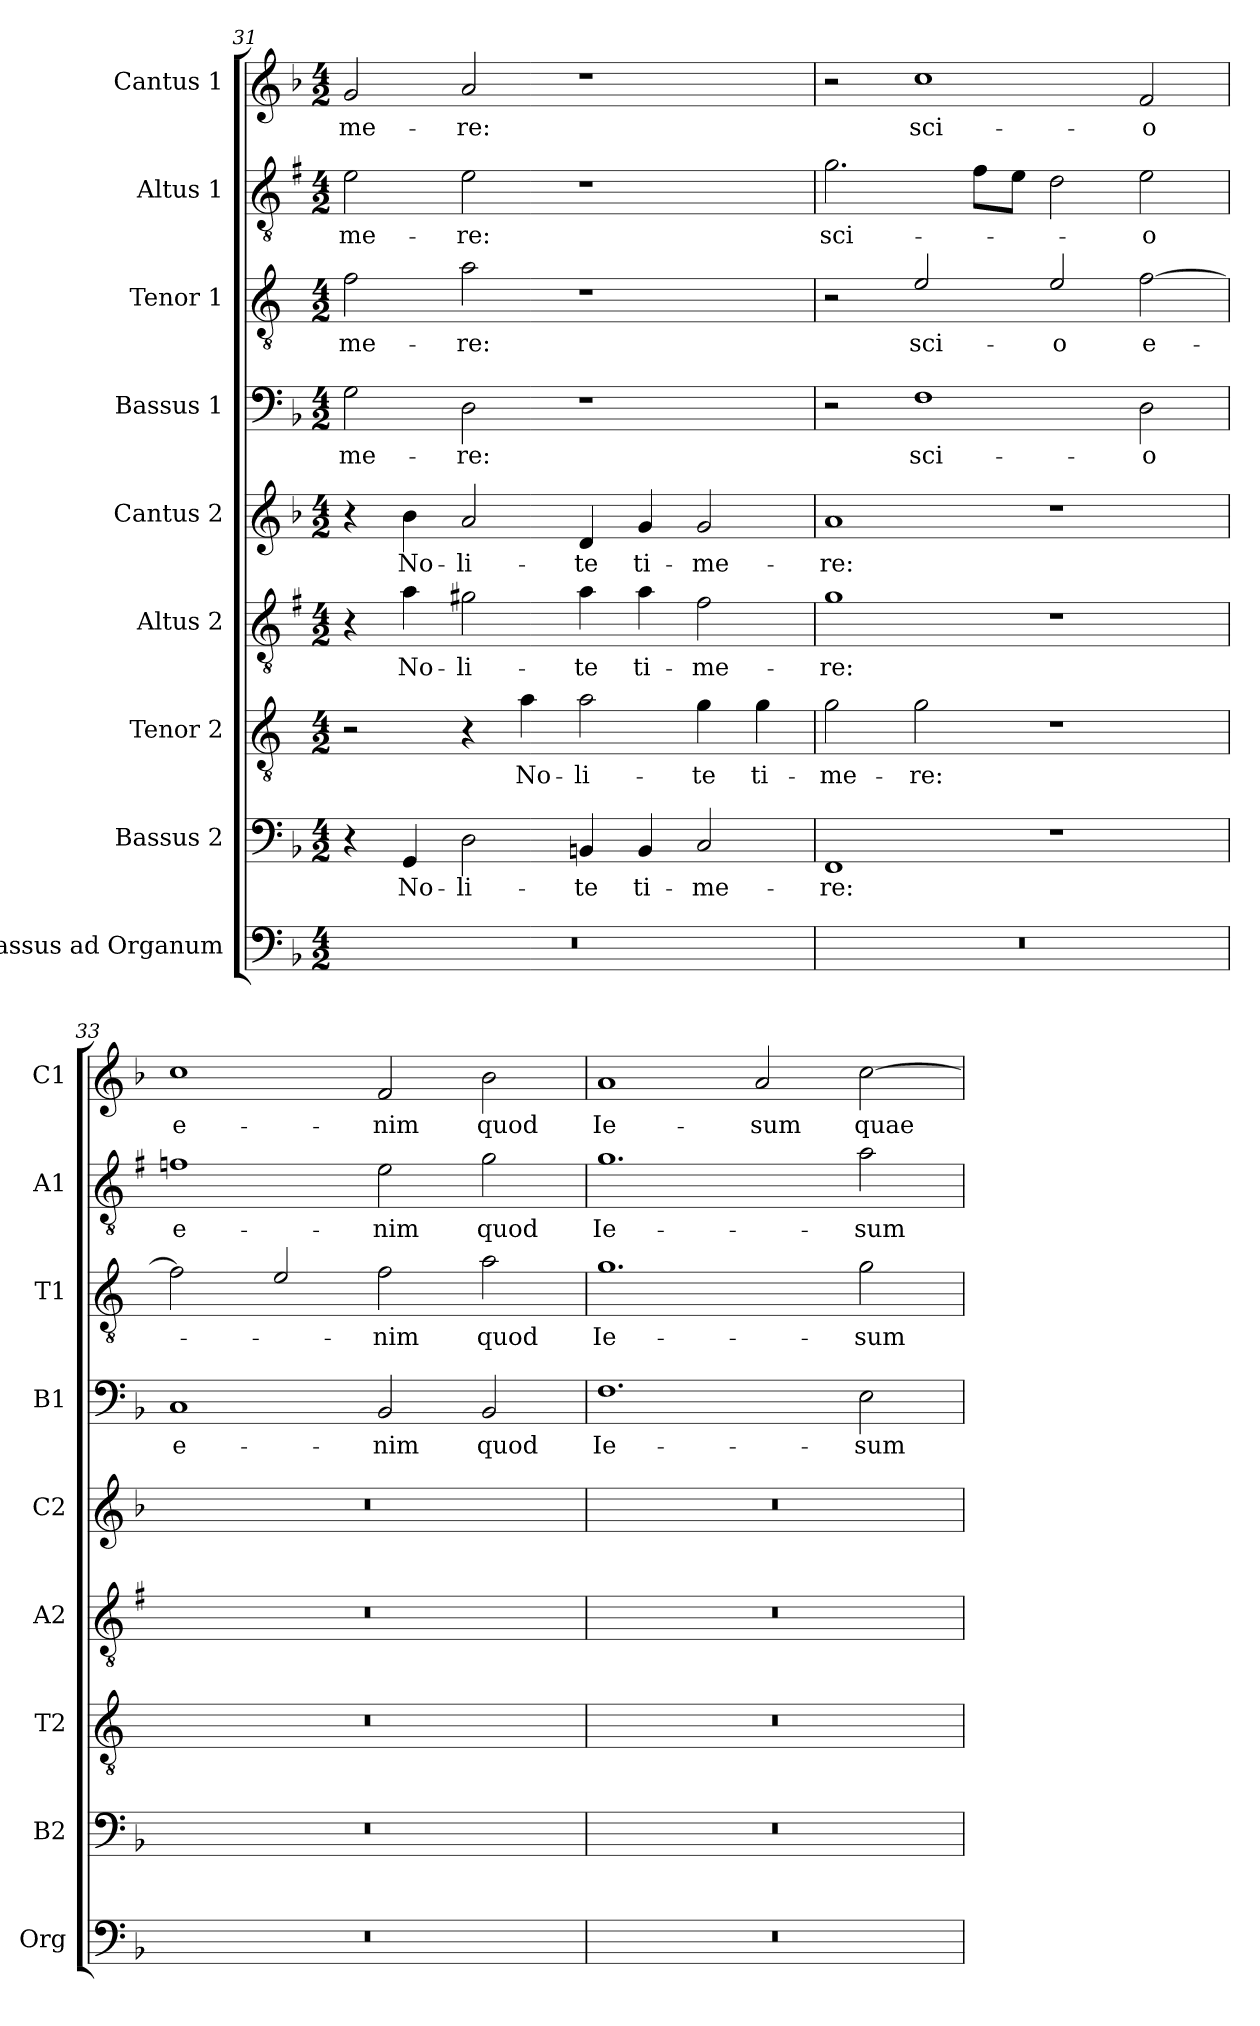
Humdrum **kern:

**kern	**kern	**text	**kern	**text	**kern	**text	**kern	**text	**kern	**text	**kern	**text	**kern	**text	**kern	**text
*part9	*part8	*part8	*part7	*part7	*part6	*part6	*part5	*part5	*part4	*part4	*part3	*part3	*part2	*part2	*part1	*part1
*staff9	*staff8	*staff8	*staff7	*staff7	*staff6	*staff6	*staff5	*staff5	*staff4	*staff4	*staff3	*staff3	*staff2	*staff2	*staff1	*staff1
*I"Bassus ad Organum	*I"Bassus 2	*	*I"Tenor 2	*	*I"Altus 2	*	*I"Cantus 2	*	*I"Bassus 1	*	*I"Tenor 1	*	*I"Altus 1	*	*I"Cantus 1	*
*I'Org	*I'B2	*	*I'T2	*	*I'A2	*	*I'C2	*	*I'B1	*	*I'T1	*	*I'A1	*	*I'C1	*
*clefF4	*clefF4	*	*clefGv2	*	*clefGv2	*	*clefG2	*	*clefF4	*	*clefGv2	*	*clefGv2	*	*clefG2	*
*	*	*	*ITrd4c7	*	*ITrd1c2	*	*	*	*	*	*ITrd4c7	*	*ITrd1c2	*	*	*
*k[b-]	*k[b-]	*	*k[b-]	*	*k[b-]	*	*k[b-]	*	*k[b-]	*	*k[b-]	*	*k[b-]	*	*k[b-]	*
*F:	*F:	*	*F:	*	*F:	*	*F:	*	*F:	*	*F:	*	*F:	*	*F:	*
*M4/2	*M4/2	*	*M4/2	*	*M4/2	*	*M4/2	*	*M4/2	*	*M4/2	*	*M4/2	*	*M4/2	*
=31	=31	=31	=31	=31	=31	=31	=31	=31	=31	=31	=31	=31	=31	=31	=31	=31
!	!	!	!	!	!	!	!	!	!	!LO:LY:b	!	!LO:LY:b	!	!LO:LY:b	!	!LO:LY:b
0r	4r	.	2r	.	4r	.	4r	.	2G\	-me-	2B-\	-me-	2d\	-me-	2g/	-me-
!	!	!LO:LY:b	!	!	!	!LO:LY:b	!	!LO:LY:b	!	!	!	!	!	!	!	!
.	4GG/	No-	.	.	4g\	No-	4b-\	No-	.	.	.	.	.	.	.	.
!	!	!LO:LY:b	!	!	!	!LO:LY:b	!	!LO:LY:b	!	!LO:LY:b	!	!LO:LY:b	!	!LO:LY:b	!	!LO:LY:b
.	2D\	-li-	4r	.	2f#X\	-li-	2a/	-li-	2D\	-re:	2d\	-re:	2d\	-re:	2a/	-re:
!	!	!	!	!LO:LY:b	!	!	!	!	!	!	!	!	!	!	!	!
.	.	.	4d\	No-	.	.	.	.	.	.	.	.	.	.	.	.
!	!	!LO:LY:b	!	!LO:LY:b	!	!LO:LY:b	!	!LO:LY:b	!	!	!	!	!	!	!	!
.	4BBn/	-te	2d\	-li-	4g\	-te	4d/	-te	1r	.	1r	.	1r	.	1r	.
!	!	!LO:LY:b	!	!	!	!LO:LY:b	!	!LO:LY:b	!	!	!	!	!	!	!	!
.	4BB/	ti-	.	.	4g\	ti-	4g/	ti-	.	.	.	.	.	.	.	.
!	!	!LO:LY:b	!	!LO:LY:b	!	!LO:LY:b	!	!LO:LY:b	!	!	!	!	!	!	!	!
.	2C/	-me-	4c\	-te	2e\	-me-	2g/	-me-	.	.	.	.	.	.	.	.
!	!	!	!	!LO:LY:b	!	!	!	!	!	!	!	!	!	!	!	!
.	.	.	4c\	ti-	.	.	.	.	.	.	.	.	.	.	.	.
!!LO:LB:g=z
=32	=32	=32	=32	=32	=32	=32	=32	=32	=32	=32	=32	=32	=32	=32	=32	=32
!	!	!LO:LY:b	!	!LO:LY:b	!	!LO:LY:b	!	!LO:LY:b	!	!	!	!	!	!LO:LY:b	!	!
0r	1FF	-re:	2c\	-me-	1f	-re:	1a	-re:	2r	.	2r	.	2.f\	sci-	2r	.
!	!	!	!	!LO:LY:b	!	!	!	!	!	!LO:LY:b	!	!LO:LY:b	!	!	!	!LO:LY:b
.	.	.	2c\	-re:	.	.	.	.	1F	sci-	2A/	sci-	.	.	1cc	sci-
.	.	.	.	.	.	.	.	.	.	.	.	.	8e\L	.	.	.
.	.	.	.	.	.	.	.	.	.	.	.	.	8d\J	.	.	.
!	!	!	!	!	!	!	!	!	!	!	!	!LO:LY:b	!	!	!	!
.	1r	.	1r	.	1r	.	1r	.	.	.	2A/	-o	2c\	.	.	.
!	!	!	!	!	!	!	!	!	!	!LO:LY:b	!	!LO:LY:b	!	!LO:LY:b	!	!LO:LY:b
.	.	.	.	.	.	.	.	.	2D\	-o	[2B-\	e-	2d\	-o	2f/	-o
=33	=33	=33	=33	=33	=33	=33	=33	=33	=33	=33	=33	=33	=33	=33	=33	=33
!	!	!	!	!	!	!	!	!	!	!LO:LY:b	!	!	!	!LO:LY:b	!	!LO:LY:b
0r	0r	.	0r	.	0r	.	0r	.	1C	e-	2B-\]	.	1e-X	e-	1cc	e-
.	.	.	.	.	.	.	.	.	.	.	2A/	.	.	.	.	.
!	!	!	!	!	!	!	!	!	!	!LO:LY:b	!	!LO:LY:b	!	!LO:LY:b	!	!LO:LY:b
.	.	.	.	.	.	.	.	.	2BB-/	-nim	2B-\	-nim	2d\	-nim	2f/	-nim
!	!	!	!	!	!	!	!	!	!	!LO:LY:b	!	!LO:LY:b	!	!LO:LY:b	!	!LO:LY:b
.	.	.	.	.	.	.	.	.	2BB-/	quod	2d\	quod	2f\	quod	2b-\	quod
=34	=34	=34	=34	=34	=34	=34	=34	=34	=34	=34	=34	=34	=34	=34	=34	=34
!	!	!	!	!	!	!	!	!	!	!LO:LY:b	!	!LO:LY:b	!	!LO:LY:b	!	!LO:LY:b
0r	0r	.	0r	.	0r	.	0r	.	1.F	Ie-	1.c	Ie-	1.f	Ie-	1a	Ie-
!	!	!	!	!	!	!	!	!	!	!	!	!	!	!	!	!LO:LY:b
.	.	.	.	.	.	.	.	.	.	.	.	.	.	.	2a/	-sum
!	!	!	!	!	!	!	!	!	!	!LO:LY:b	!	!LO:LY:b	!	!LO:LY:b	!	!LO:LY:b
.	.	.	.	.	.	.	.	.	2E\	-sum	2c\	-sum	2g\	-sum	[2cc\	quae-
=	=	=	=	=	=	=	=	=	=	=	=	=	=	=	=	=
*-	*-	*-	*-	*-	*-	*-	*-	*-	*-	*-	*-	*-	*-	*-	*-	*-
